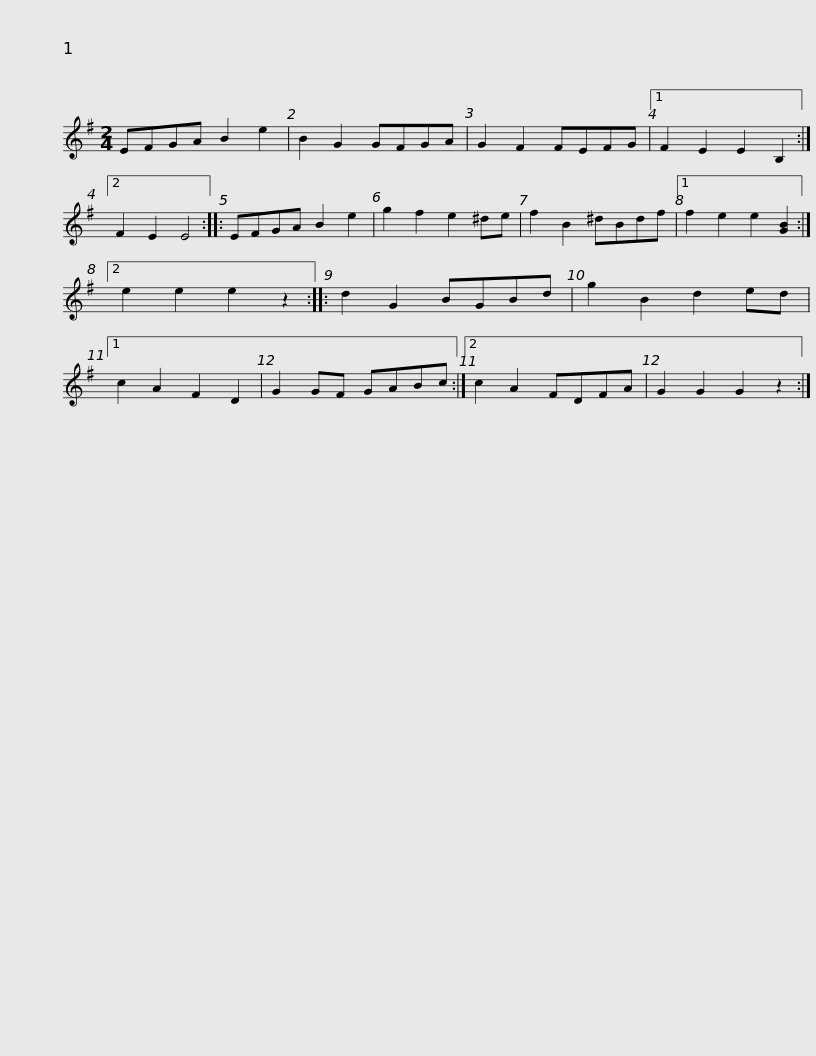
X:1
L:1/8
M:2/4
I:linebreak $
K:Emin
V:1 treble
V:1
 EFGA B2 e2 | B2 G2 GFGA | G2 F2 FEFG |1 F2 E2 E2 B,2 :|2 F2 E2 E4 :: %5
 EFGA B2 e2 | g2 f2 e2 ^de |$ f2 B2 ^dBdf |1 f2 e2 e2 [GB]2 :|2 e2 e2 e2 z2 :: %10
 d2 G2 BGBd | g2 B2 d2 ed |1 c2 A2 F2 D2 | G2 GF GABc :|2$ c2 A2 FDFA | %15
 G2 G2 G2 z2 :| %16
